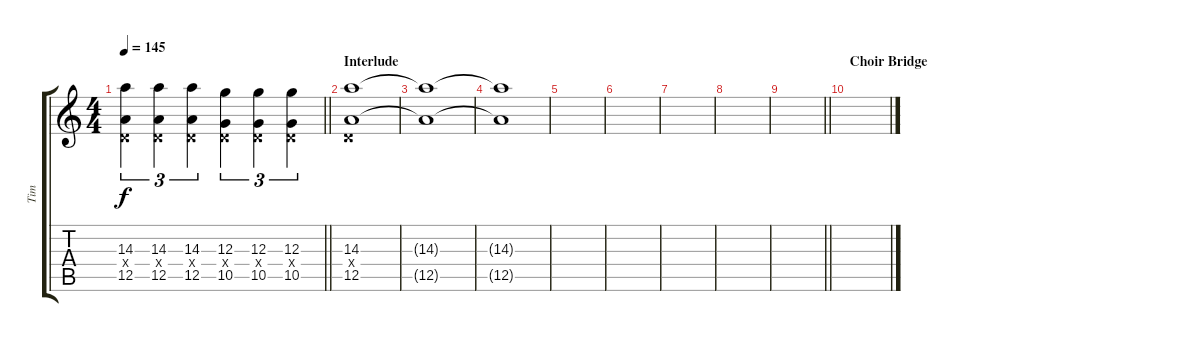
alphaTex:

\track ("Tim" "Tim") {instrument distortionguitar}
\staff {score tabs}
\tuning (E4 B3 G3 D3 A2 D2) {hide}
\ts (4 4)
\tempo 145
\clef g2
\barLineRight lightlight
\ks c
(14.3 0.4{x} 12.5).4{tu (3 2) dy f} (14.3 0.4{x} 12.5).4{tu (3 2)} (14.3 0.4{x} 12.5).4{tu (3 2)} (12.3 0.4{x} 10.5).4{tu (3 2)} (12.3 0.4{x} 10.5).4{tu (3 2)} (12.3 0.4{x} 10.5).4{tu (3 2)} |
\section ("" "Interlude")
(14.3 0.4{x} 12.5).1 |
(14.3{t} 12.5{t}).1{volume 0} |
(14.3{t} 12.5{t}).1 |
|
|
|
|
\barLineRight lightlight
|
\section ("" "Choir Bridge")
